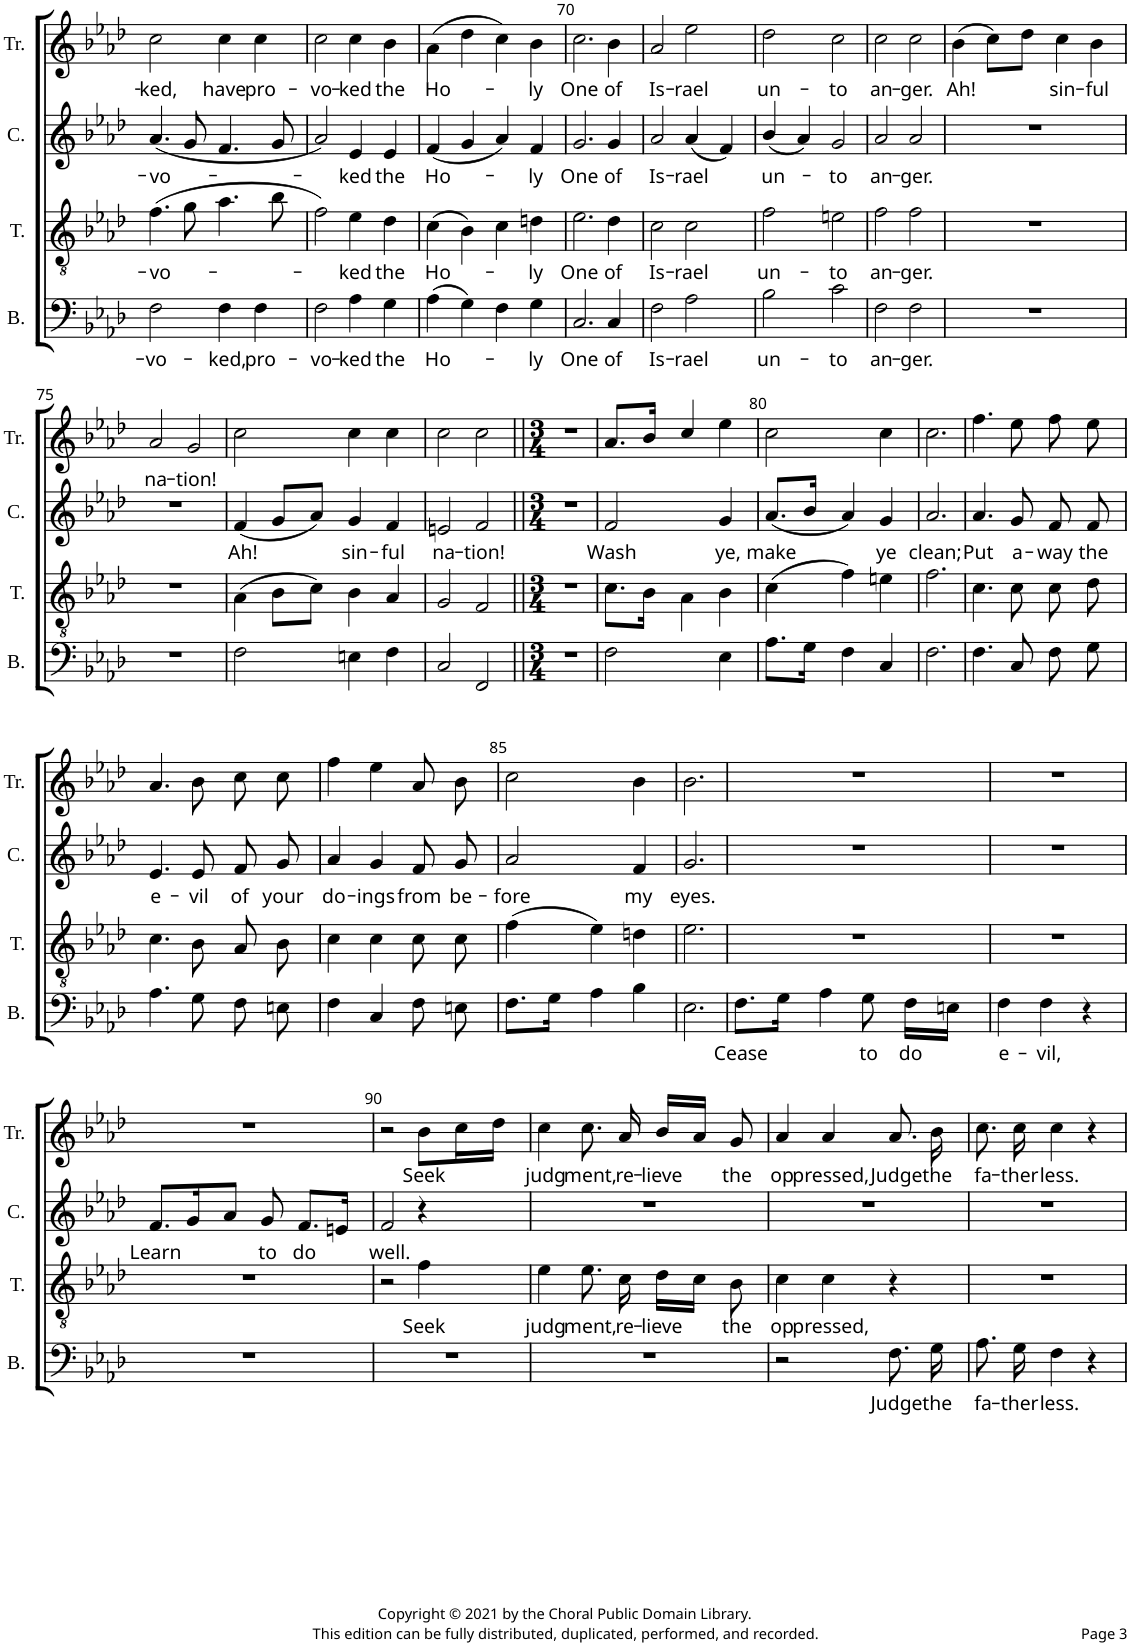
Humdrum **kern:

**kern	**text	**kern	**text	**kern	**text	**kern	**text
*part4	*part4	*part3	*part3	*part2	*part2	*part1	*part1
*staff4	*staff4	*staff3	*staff3	*staff2	*staff2	*staff1	*staff1
*I"Bass	*	*I"Tenor	*	*I"Counter	*	*I"Treble	*
*I'B.	*	*I'T.	*	*I'C.	*	*I'Tr.	*
!!LO:PB:g=z
*clefF4	*	*clefGv2	*	*clefG2	*	*clefG2	*
*k[b-e-a-d-]	*	*k[b-e-a-d-]	*	*k[b-e-a-d-]	*	*k[b-e-a-d-]	*
*M4/4	*	*M4/4	*	*M4/4	*	*M4/4	*
*met(c|)	*	*met(c|)	*	*met(c|)	*	*met(c|)	*
=67	=67	=67	=67	=67	=67	=67	=67
!	!LO:LY:b	!	!LO:LY:b	!	!LO:LY:b	!	!LO:LY:b
2F\	-vo-	(4.f\	-vo-	(4.a-/	-vo-	2cc\	-ked,
.	.	8g\	.	8g/	.	.	.
!	!LO:LY:b	!	!	!	!	!	!LO:LY:b
4F\	-ked,	4.a-\	.	4.f/	.	4cc\	have
!	!LO:LY:b	!	!	!	!	!	!LO:LY:b
4F\	pro-	.	.	.	.	4cc\	pro-
.	.	8b-\	.	8g/	.	.	.
=68	=68	=68	=68	=68	=68	=68	=68
!	!LO:LY:b	!	!	!	!	!	!LO:LY:b
2F\	-vo-	2f\)	.	2a-/)	.	2cc\	-vo-
!	!LO:LY:b	!	!LO:LY:b	!	!LO:LY:b	!	!LO:LY:b
4A-\	-ked	4e-\	ked	4e-/	-ked	4cc\	-ked
!	!LO:LY:b	!	!LO:LY:b	!	!LO:LY:b	!	!LO:LY:b
4G\	the	4d-\	the	4e-/	the	4b-\	the
=69	=69	=69	=69	=69	=69	=69	=69
!	!LO:LY:b	!	!LO:LY:b	!	!LO:LY:b	!	!LO:LY:b
(4A-\	Ho-	(4c\	Ho-	(4f/	Ho-	(4a-\	Ho-
4G\)	.	4B-\)	.	4g/	.	4dd-\	.
4F\	.	4c\	.	4a-/)	.	4cc\)	.
!	!LO:LY:b	!	!LO:LY:b	!	!LO:LY:b	!	!LO:LY:b
4G\	-ly	4dn\	-ly	4f/	-ly	4b-\	-ly
=70	=70	=70	=70	=70	=70	=70	=70
!	!LO:LY:b	!	!LO:LY:b	!	!LO:LY:b	!	!LO:LY:b
2.C/	One	2.e-\	One	2.g/	One	2.cc\	One
!	!LO:LY:b	!	!LO:LY:b	!	!LO:LY:b	!	!LO:LY:b
4C/	of	4d-\	of	4g/	of	4b-\	of
=71	=71	=71	=71	=71	=71	=71	=71
!	!LO:LY:b	!	!LO:LY:b	!	!LO:LY:b	!	!LO:LY:b
2F\	Is-	2c\	Is-	2a-/	Is-	2a-/	Is-
!	!LO:LY:b	!	!LO:LY:b	!	!LO:LY:b	!	!LO:LY:b
2A-\	-rael	2c\	-rael	(4a-/	-rael	2ee-\	-rael
.	.	.	.	4f/)	.	.	.
=72	=72	=72	=72	=72	=72	=72	=72
!	!LO:LY:b	!	!LO:LY:b	!	!LO:LY:b	!	!LO:LY:b
2B-\	un-	2f\	un-	(4b-/	un-	2dd-\	un-
.	.	.	.	4a-/)	.	.	.
!	!LO:LY:b	!	!LO:LY:b	!	!LO:LY:b	!	!LO:LY:b
2c\	-to	2en\	-to	2g/	-to	2cc\	-to
=73	=73	=73	=73	=73	=73	=73	=73
!	!LO:LY:b	!	!LO:LY:b	!	!LO:LY:b	!	!LO:LY:b
2F\	an-	2f\	an-	2a-/	an-	2cc\	an-
!	!LO:LY:b	!	!LO:LY:b	!	!LO:LY:b	!	!LO:LY:b
2F\	-ger.	2f\	-ger.	2a-/	-ger.	2cc\	-ger.
=74	=74	=74	=74	=74	=74	=74	=74
!	!	!	!	!	!	!	!LO:LY:b
1r	.	1r	.	1r	.	(4b-\	Ah!
.	.	.	.	.	.	8cc\L)	.
.	.	.	.	.	.	8dd-\J	.
!	!	!	!	!	!	!	!LO:LY:b
.	.	.	.	.	.	4cc\	sin-
!	!	!	!	!	!	!	!LO:LY:b
.	.	.	.	.	.	4b-\	-ful
!!LO:LB:g=z
=75	=75	=75	=75	=75	=75	=75	=75
!	!	!	!	!	!	!	!LO:LY:b
1r	.	1r	.	1r	.	2a-/	na-
!	!	!	!	!	!	!	!LO:LY:b
.	.	.	.	.	.	2g/	-tion!
=76	=76	=76	=76	=76	=76	=76	=76
!	!	!	!	!	!LO:LY:b	!	!
2F\	.	(4A-\	.	(4f/	Ah!	2cc\	.
.	.	8B-\L	.	8g/L	.	.	.
.	.	8c\J)	.	8a-/J)	.	.	.
!	!	!	!	!	!LO:LY:b	!	!
4En\	.	4B-\	.	4g/	sin-	4cc\	.
!	!	!	!	!	!LO:LY:b	!	!
4F\	.	4A-/	.	4f/	-ful	4cc\	.
=77	=77	=77	=77	=77	=77	=77	=77
!	!	!	!	!	!LO:LY:b	!	!
2C/	.	2G/	.	2en/	na-	2cc\	.
!	!	!	!	!	!LO:LY:b	!	!
2FF/	.	2F/	.	2f/	-tion!	2cc\	.
=78||	=78||	=78||	=78||	=78||	=78||	=78||	=78||
*M3/4	*	*M3/4	*	*M3/4	*	*M3/4	*
2.r	.	2.r	.	2.r	.	2.r	.
=79	=79	=79	=79	=79	=79	=79	=79
!	!	!	!	!	!LO:LY:b	!	!
2F\	.	8.c\L	.	2f/	Wash	8.a-/L	.
.	.	16B-\Jk	.	.	.	16b-/Jk	.
.	.	4A-\	.	.	.	4cc/	.
!	!	!	!	!	!LO:LY:b	!	!
4E-\	.	4B-\	.	4g/	ye,	4ee-\	.
=80	=80	=80	=80	=80	=80	=80	=80
!	!	!	!	!	!LO:LY:b	!	!
8.A-\L	.	(4c\	.	(8.a-/L	make	2cc\	.
16G\Jk	.	.	.	16b-/Jk	.	.	.
4F\	.	4f\)	.	4a-/)	.	.	.
!	!	!	!	!	!LO:LY:b	!	!
4C/	.	4en\	.	4g/	ye	4cc\	.
=81	=81	=81	=81	=81	=81	=81	=81
!	!	!	!	!	!LO:LY:b	!	!
2.F\	.	2.f\	.	2.a-/	clean;	2.cc\	.
=82	=82	=82	=82	=82	=82	=82	=82
!	!	!	!	!	!LO:LY:b	!	!
4.F\	.	4.c\	.	4.a-/	Put	4.ff\	.
!	!	!	!	!	!LO:LY:b	!	!
8C/	.	8c\	.	8g/	a-	8ee-\	.
!	!	!	!	!	!LO:LY:b	!	!
8F\	.	8c\	.	8f/	-way	8ff\	.
!	!	!	!	!	!LO:LY:b	!	!
8G\	.	8d-\	.	8f/	the	8ee-\	.
!!LO:LB:g=z
=83	=83	=83	=83	=83	=83	=83	=83
!	!	!	!	!	!LO:LY:b	!	!
4.A-\	.	4.c\	.	4.e-/	e-	4.a-/	.
!	!	!	!	!	!LO:LY:b	!	!
8G\	.	8B-\	.	8e-/	-vil	8b-\	.
!	!	!	!	!	!LO:LY:b	!	!
8F\	.	8A-/	.	8f/	of	8cc\	.
!	!	!	!	!	!LO:LY:b	!	!
8En\	.	8B-\	.	8g/	your	8cc\	.
=84	=84	=84	=84	=84	=84	=84	=84
!	!	!	!	!	!LO:LY:b	!	!
4F\	.	4c\	.	4a-/	do-	4ff\	.
!	!	!	!	!	!LO:LY:b	!	!
4C/	.	4c\	.	4g/	-ings	4ee-\	.
!	!	!	!	!	!LO:LY:b	!	!
8F\	.	8c\	.	8f/	from	8a-/	.
!	!	!	!	!	!LO:LY:b	!	!
8En\	.	8c\	.	8g/	be-	8b-\	.
=85	=85	=85	=85	=85	=85	=85	=85
!	!	!	!	!	!LO:LY:b	!	!
8.F\L	.	(4f\	.	2a-/	-fore	2cc\	.
16G\Jk	.	.	.	.	.	.	.
4A-\	.	4e-\)	.	.	.	.	.
!	!	!	!	!	!LO:LY:b	!	!
4B-\	.	4dn\	.	4f/	my	4b-\	.
=86	=86	=86	=86	=86	=86	=86	=86
!	!	!	!	!	!LO:LY:b	!	!
2.E-\	.	2.e-\	.	2.g/	eyes.	2.b-\	.
=87	=87	=87	=87	=87	=87	=87	=87
!	!LO:LY:b	!	!	!	!	!	!
8.F\L	Cease	2.r	.	2.r	.	2.r	.
16G\Jk	.	.	.	.	.	.	.
4A-\	.	.	.	.	.	.	.
!	!LO:LY:b	!	!	!	!	!	!
8G\	to	.	.	.	.	.	.
!	!LO:LY:b	!	!	!	!	!	!
16F\LL	do	.	.	.	.	.	.
16En\JJ	.	.	.	.	.	.	.
=88	=88	=88	=88	=88	=88	=88	=88
!	!LO:LY:b	!	!	!	!	!	!
4F\	e-	2.r	.	2.r	.	2.r	.
!	!LO:LY:b	!	!	!	!	!	!
4F\	-vil,	.	.	.	.	.	.
4r	.	.	.	.	.	.	.
!!LO:LB:g=z
=89	=89	=89	=89	=89	=89	=89	=89
!	!	!	!	!	!LO:LY:b	!	!
2.r	.	2.r	.	8.f/L	Learn	2.r	.
.	.	.	.	16g/K	.	.	.
.	.	.	.	8a-/J	.	.	.
!	!	!	!	!	!LO:LY:b	!	!
.	.	.	.	8g/	to	.	.
!	!	!	!	!	!LO:LY:b	!	!
.	.	.	.	8.f/L	do	.	.
.	.	.	.	16en/Jk	.	.	.
=90	=90	=90	=90	=90	=90	=90	=90
!	!	!	!	!	!LO:LY:b	!	!
2.r	.	2r	.	2f/	well.	2r	.
!	!	!	!LO:LY:b	!	!	!	!LO:LY:b
.	.	4f\	Seek	4r	.	8b-\L	Seek
.	.	.	.	.	.	16cc\L	.
.	.	.	.	.	.	16dd-\JJ	.
=91	=91	=91	=91	=91	=91	=91	=91
!	!	!	!LO:LY:b	!	!	!	!LO:LY:b
2.r	.	4e-\	judg-	2.r	.	4cc\	judg-
!	!	!	!LO:LY:b	!	!	!	!LO:LY:b
.	.	8.e-\	-ment,	.	.	8.cc\	-ment,
!	!	!	!LO:LY:b	!	!	!	!LO:LY:b
.	.	16c\	re-	.	.	16a-/	re-
!	!	!	!LO:LY:b	!	!	!	!LO:LY:b
.	.	16d-\LL	-lieve	.	.	16b-/LL	-lieve
.	.	16c\JJ	.	.	.	16a-/JJ	.
!	!	!	!LO:LY:b	!	!	!	!LO:LY:b
.	.	8B-\	the	.	.	8g/	the
=92	=92	=92	=92	=92	=92	=92	=92
!	!	!	!LO:LY:b	!	!	!	!LO:LY:b
2r	.	4c\	op-	2.r	.	4a-/	op-
!	!	!	!LO:LY:b	!	!	!	!LO:LY:b
.	.	4c\	-pressed,	.	.	4a-/	-pressed,
!	!LO:LY:b	!	!	!	!	!	!LO:LY:b
8.F\	Judge	4r	.	.	.	8.a-/	Judge
!	!LO:LY:b	!	!	!	!	!	!LO:LY:b
16G\	the	.	.	.	.	16b-\	the
=93	=93	=93	=93	=93	=93	=93	=93
!	!LO:LY:b	!	!	!	!	!	!LO:LY:b
8.A-\	fa-	2.r	.	2.r	.	8.cc\	fa-
!	!LO:LY:b	!	!	!	!	!	!LO:LY:b
16G\	-ther-	.	.	.	.	16cc\	-ther-
!	!LO:LY:b	!	!	!	!	!	!LO:LY:b
4F\	-less.	.	.	.	.	4cc\	-less.
4r	.	.	.	.	.	4r	.
=	=	=	=	=	=	=	=
*-	*-	*-	*-	*-	*-	*-	*-
